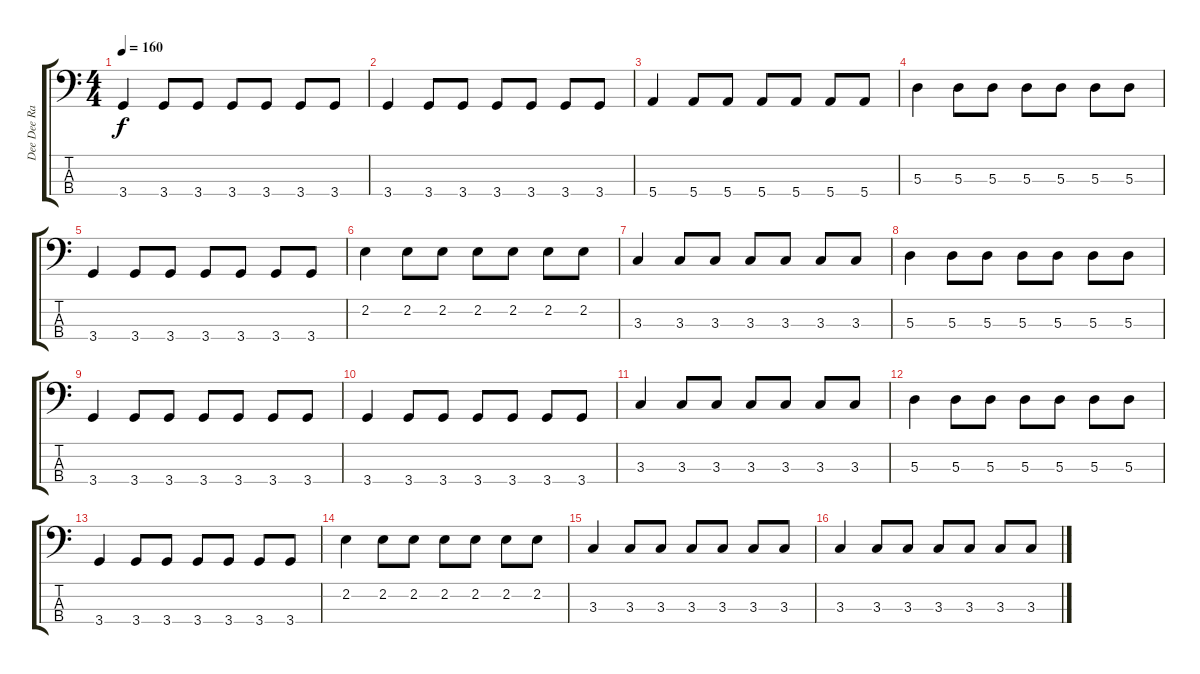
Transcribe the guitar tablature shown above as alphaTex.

\track ("Dee Dee Ramone" "Dee Dee Ra") {instrument electricbasspick}
\staff {score tabs}
\tuning (G2 D2 A1 E1) {hide}
\ts (4 4)
\tempo 160
\clef f4
\ks c
3.4.4{dy f} 3.4.8 3.4.8 3.4.8 3.4.8 3.4.8 3.4.8 |
3.4.4 3.4.8 3.4.8 3.4.8 3.4.8 3.4.8 3.4.8 |
5.4.4 5.4.8 5.4.8 5.4.8 5.4.8 5.4.8 5.4.8 |
5.3.4 5.3.8 5.3.8 5.3.8 5.3.8 5.3.8 5.3.8 |
3.4.4 3.4.8 3.4.8 3.4.8 3.4.8 3.4.8 3.4.8 |
2.2.4 2.2.8 2.2.8 2.2.8 2.2.8 2.2.8 2.2.8 |
3.3.4 3.3.8 3.3.8 3.3.8 3.3.8 3.3.8 3.3.8 |
5.3.4 5.3.8 5.3.8 5.3.8 5.3.8 5.3.8 5.3.8 |
3.4.4 3.4.8 3.4.8 3.4.8 3.4.8 3.4.8 3.4.8 |
3.4.4 3.4.8 3.4.8 3.4.8 3.4.8 3.4.8 3.4.8 |
3.3.4 3.3.8 3.3.8 3.3.8 3.3.8 3.3.8 3.3.8 |
5.3.4 5.3.8 5.3.8 5.3.8 5.3.8 5.3.8 5.3.8 |
3.4.4 3.4.8 3.4.8 3.4.8 3.4.8 3.4.8 3.4.8 |
2.2.4 2.2.8 2.2.8 2.2.8 2.2.8 2.2.8 2.2.8 |
3.3.4 3.3.8 3.3.8 3.3.8 3.3.8 3.3.8 3.3.8 |
3.3.4 3.3.8 3.3.8 3.3.8 3.3.8 3.3.8 3.3.8
